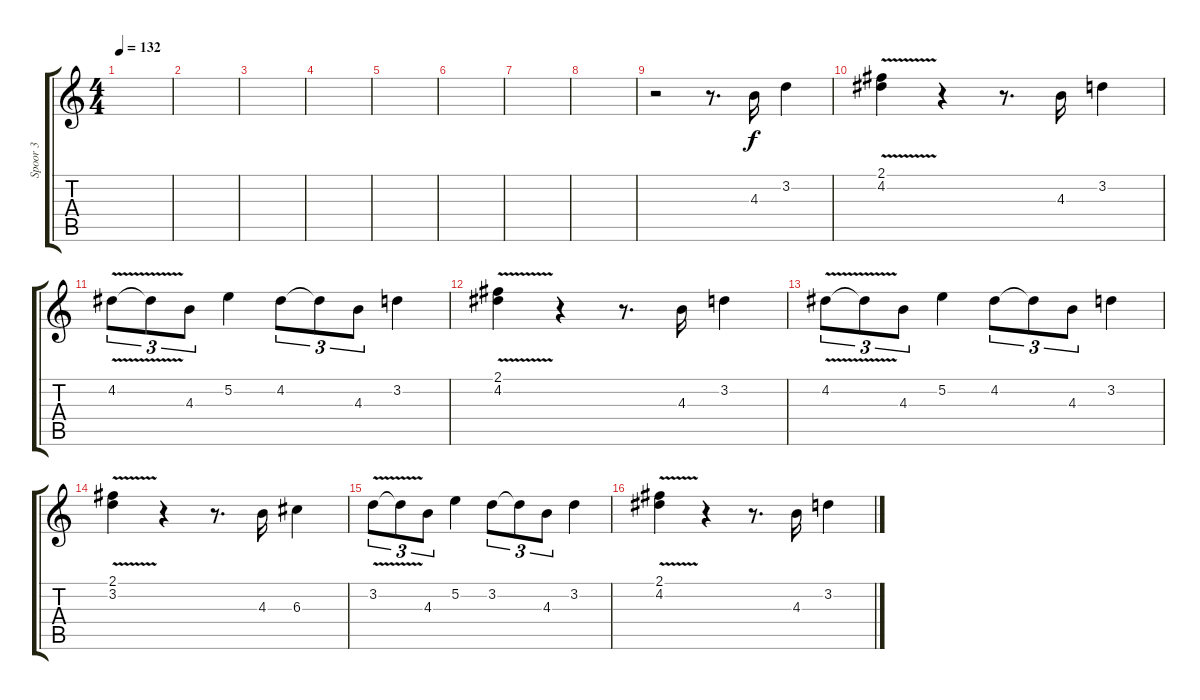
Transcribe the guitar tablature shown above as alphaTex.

\track ("Spoor 3" "Spoor 3") {instrument acousticguitarnylon}
\staff {score tabs}
\tuning (E4 B3 G3 D3 A2 E2) {hide}
\ts (4 4)
\tempo 132
\clef g2
\ks c
|
|
|
|
|
|
|
|
r.2 r.8{d} 4.3.16 3.2.4 |
(2.1 4.2{v}).4 r.4 r.8{d} 4.3.16 3.2.4 |
4.2{v}.8{tu (3 2)} 4.2{t}.8{tu (3 2)} 4.3.8{tu (3 2)} 5.2.4 4.2.8{tu (3 2)} 4.2{t}.8{tu (3 2)} 4.3.8{tu (3 2)} 3.2.4 |
(2.1 4.2{v}).4 r.4 r.8{d} 4.3.16 3.2.4 |
4.2{v}.8{tu (3 2)} 4.2{t}.8{tu (3 2)} 4.3.8{tu (3 2)} 5.2.4 4.2.8{tu (3 2)} 4.2{t}.8{tu (3 2)} 4.3.8{tu (3 2)} 3.2.4 |
(2.1 3.2{v}).4 r.4 r.8{d} 4.3.16 6.3.4 |
3.2{v}.8{tu (3 2)} 3.2{t}.8{tu (3 2)} 4.3.8{tu (3 2)} 5.2.4 3.2.8{tu (3 2)} 3.2{t}.8{tu (3 2)} 4.3.8{tu (3 2)} 3.2.4 |
(2.1 4.2{v}).4 r.4 r.8{d} 4.3.16 3.2.4
